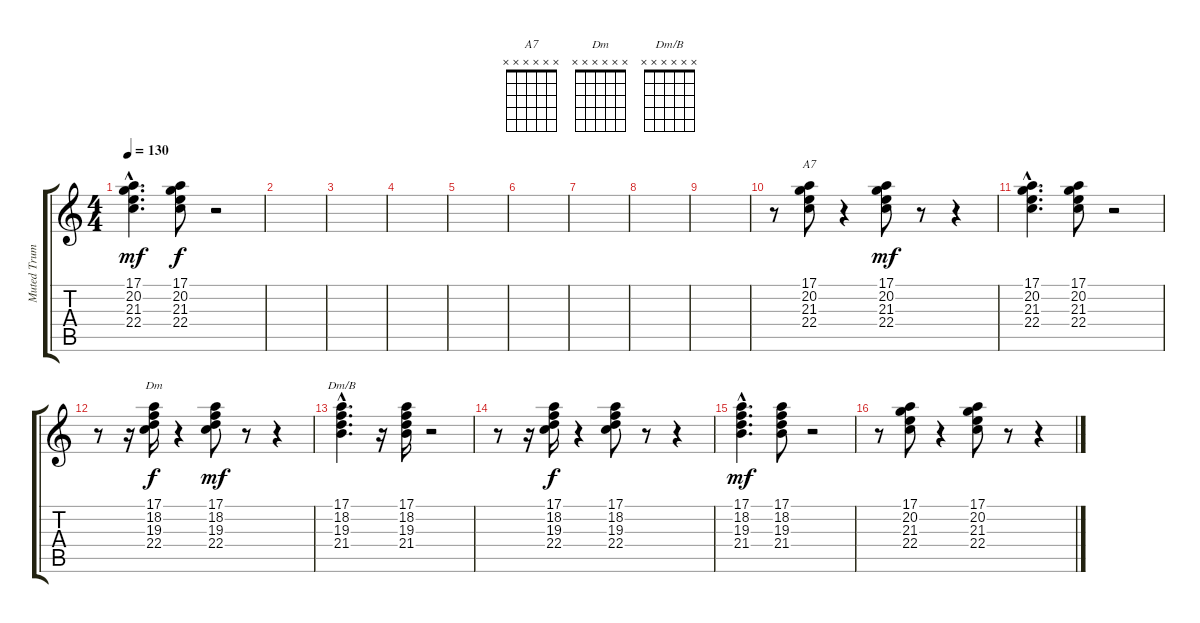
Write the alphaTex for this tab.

\track ("Muted Trumpet" "Muted Trum") {instrument mutedtrumpet}
\staff {score tabs}
\tuning (E4 B3 G3 D3 A2 E2) {hide}
\chord ("A7" x x x x x x) {firstfret 0}
\chord ("Dm" x x x x x x) {firstfret 0}
\chord ("Dm/B" x x x x x x) {firstfret 0}
\ts (4 4)
\tempo 130
\clef g2
\ks c
(17.1{hac} 20.2{hac} 21.3{hac} 22.4{hac}).4{d dy mf} (17.1 20.2 21.3 22.4).8{dy f} r.2 |
|
|
|
|
|
|
|
|
r.8 (17.1 20.2 21.3 22.4).8{ch "A7"} r.4 (17.1 20.2 21.3 22.4).8{dy mf} r.8 r.4 |
(17.1{hac} 20.2{hac} 21.3{hac} 22.4{hac}).4{d} (17.1 20.2 21.3 22.4).8 r.2 |
r.8 r.16 (17.1 18.2 19.3 22.4).16{ch "Dm" dy f} r.4 (17.1 18.2 19.3 22.4).8{dy mf} r.8 r.4 |
(17.1{hac} 18.2{hac} 19.3{hac} 21.4{hac}).4{d ch "Dm/B"} r.16 (17.1 18.2 19.3 21.4).16 r.2 |
r.8 r.16 (17.1 18.2 19.3 22.4).16{dy f} r.4 (17.1 18.2 19.3 22.4).8 r.8 r.4 |
(17.1{hac} 18.2{hac} 19.3{hac} 21.4{hac}).4{d dy mf} (17.1 18.2 19.3 21.4).8 r.2 |
r.8 (17.1 20.2 21.3 22.4).8 r.4 (17.1 20.2 21.3 22.4).8 r.8 r.4
